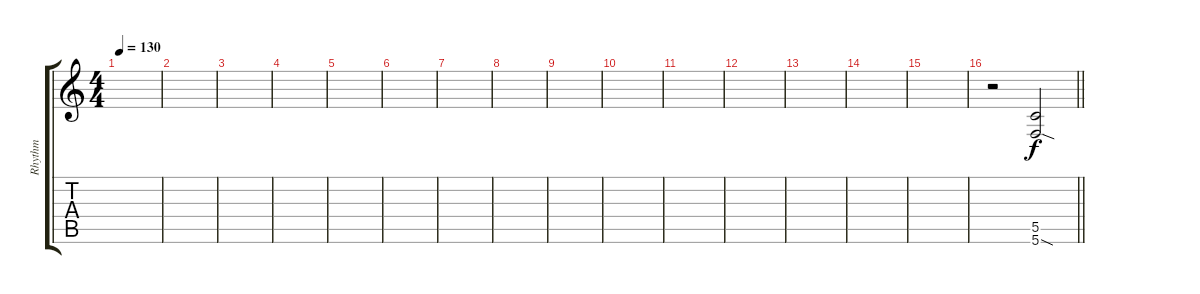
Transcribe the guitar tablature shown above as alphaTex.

\track ("Rhythm" "Rhythm") {instrument overdrivenguitar}
\staff {score tabs}
\tuning (D4 A3 F3 C3 G2 C2) {hide}
\ts (4 4)
\tempo 130
\clef g2
\ks c
|
|
|
|
|
|
|
|
|
|
|
|
|
|
|
\barLineRight lightlight
r.2 (5.5 5.6{sod}).2
